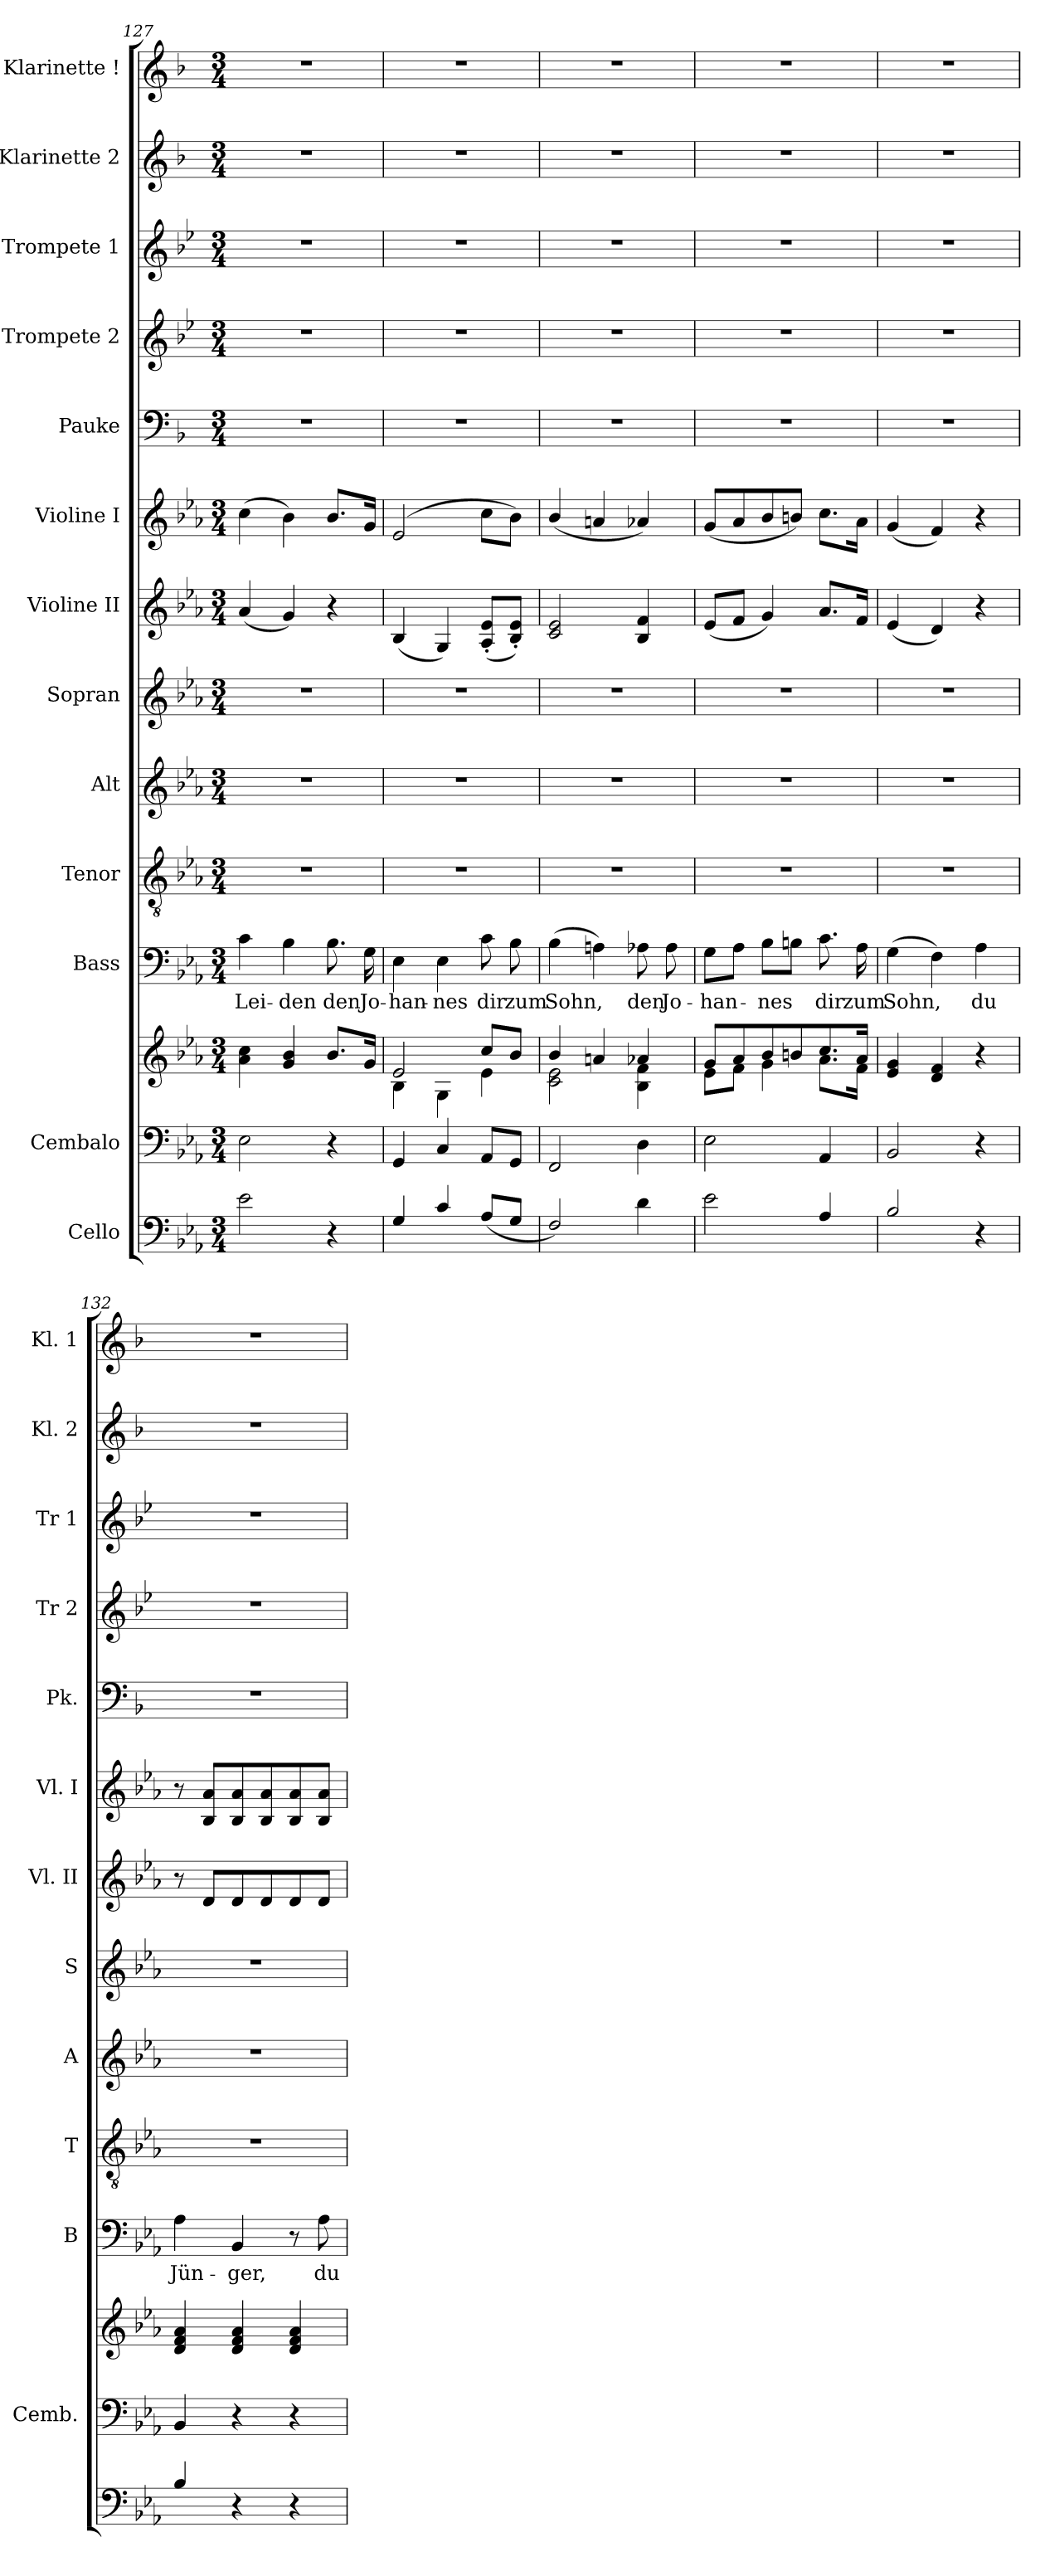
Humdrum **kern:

**kern	**kern	**kern	**kern	**text	**kern	**kern	**kern	**kern	**kern	**kern	**kern	**kern	**kern	**kern
*part13	*part12	*part12	*part11	*part11	*part10	*part9	*part8	*part7	*part6	*part5	*part4	*part3	*part2	*part1
*staff14	*staff13	*staff12	*staff11	*staff11	*staff10	*staff9	*staff8	*staff7	*staff6	*staff5	*staff4	*staff3	*staff2	*staff1
*I"Cello	*I"Cembalo	*	*I"Bass	*	*I"Tenor	*I"Alt	*I"Sopran	*I"Violine II	*I"Violine I	*I"Pauke	*I"Trompete 2	*I"Trompete 1	*I"Klarinette 2	*I"Klarinette !
*	*I'Cemb.	*	*I'B	*	*I'T	*I'A	*I'S	*I'Vl. II	*I'Vl. I	*I'Pk.	*I'Tr 2	*I'Tr 1	*I'Kl. 2	*I'Kl. 1
*clefF4	*clefF4	*clefG2	*clefF4	*	*clefGv2	*clefG2	*clefG2	*clefG2	*clefG2	*clefF4	*clefG2	*clefG2	*clefG2	*clefG2
*ITrd7c12	*	*	*	*	*	*	*	*	*	*ITrd1c2	*ITrd4c7	*ITrd4c7	*ITrd1c2	*ITrd1c2
*k[b-e-a-]	*k[b-e-a-]	*k[b-e-a-]	*k[b-e-a-]	*	*k[b-e-a-]	*k[b-e-a-]	*k[b-e-a-]	*k[b-e-a-]	*k[b-e-a-]	*k[b-e-a-]	*k[b-e-a-]	*k[b-e-a-]	*k[b-e-a-]	*k[b-e-a-]
*E-:	*E-:	*E-:	*E-:	*	*E-:	*E-:	*E-:	*E-:	*E-:	*E-:	*E-:	*E-:	*E-:	*E-:
*M3/4	*M3/4	*M3/4	*M3/4	*	*M3/4	*M3/4	*M3/4	*M3/4	*M3/4	*M3/4	*M3/4	*M3/4	*M3/4	*M3/4
=127	=127	=127	=127	=127	=127	=127	=127	=127	=127	=127	=127	=127	=127	=127
!	!	!	!	!LO:LY:b	!	!	!	!	!	!	!	!	!	!
2E-\	2E-\	4a-\ 4cc\	4c\	Lei-	2.r	2.r	2.r	(<4a-/	(>4cc\	2.r	2.r	2.r	2.r	2.r
!	!	!	!	!LO:LY:b	!	!	!	!	!	!	!	!	!	!
.	.	4g/ 4b-/	4B-\	-den	.	.	.	4g/)	4b-\)	.	.	.	.	.
!	!	!	!	!LO:LY:b	!	!	!	!	!	!	!	!	!	!
4r	4r	8.b-/L	8.B-\	den	.	.	.	4r	8.b-/L	.	.	.	.	.
!	!	!	!	!LO:LY:b	!	!	!	!	!	!	!	!	!	!
.	.	16g/Jk	16G\	Jo-	.	.	.	.	16g/Jk	.	.	.	.	.
=128	=128	=128	=128	=128	=128	=128	=128	=128	=128	=128	=128	=128	=128	=128
*	*	*^	*	*	*	*	*	*	*	*	*	*	*	*
!	!	!	!	!	!LO:LY:b	!	!	!	!	!	!	!	!	!	!
4GG/	4GG/	2e-/	4B-\	4E-\	-han-	2.r	2.r	2.r	(<4B-/	(2e-/	2.r	2.r	2.r	2.r	2.r
!	!	!	!	!	!LO:LY:b	!	!	!	!	!	!	!	!	!	!
4C/	4C/	.	4G\	4E-\	-nes	.	.	.	4G/)	.	.	.	.	.	.
!	!	!	!	!	!LO:LY:b	!	!	!	!	!	!	!	!	!	!
(<8AA-/L	8AA-/L	8cc/L	4e-\	8c\	dir	.	.	.	(<8A-/'< 8e-/'<L	8cc\L	.	.	.	.	.
!	!	!	!	!	!LO:LY:b	!	!	!	!	!	!	!	!	!	!
8GG/J	8GG/J	8b-/J	.	8B-\	zum	.	.	.	8B-/'< 8e-/'<J)	8b-\J)	.	.	.	.	.
=129	=129	=129	=129	=129	=129	=129	=129	=129	=129	=129	=129	=129	=129	=129	=129
!	!	!	!	!	!LO:LY:b	!	!	!	!	!	!	!	!	!	!
2FF/)	2FF/	4b-/	2c\ 2e-\	(>4B-\	Sohn,	2.r	2.r	2.r	2c/ 2e-/	(<4b-/	2.r	2.r	2.r	2.r	2.r
.	.	4an/	.	4An\)	.	.	.	.	.	4an/	.	.	.	.	.
!	!	!	!	!	!LO:LY:b	!	!	!	!	!	!	!	!	!	!
4D\	4D\	4a-X/	4B-\ 4f\	8A-X\	den	.	.	.	4B-/ 4f/	4a-X/)	.	.	.	.	.
!	!	!	!	!	!LO:LY:b	!	!	!	!	!	!	!	!	!	!
.	.	.	.	8A-\	Jo-	.	.	.	.	.	.	.	.	.	.
=130	=130	=130	=130	=130	=130	=130	=130	=130	=130	=130	=130	=130	=130	=130	=130
!	!	!	!	!	!LO:LY:b	!	!	!	!	!	!	!	!	!	!
2E-\	2E-\	8g/L	8e-\L	8G\L	-han-	2.r	2.r	2.r	(<8e-/L	(<8g/L	2.r	2.r	2.r	2.r	2.r
.	.	8a-/	8f\J	8A-\J	.	.	.	.	8f/J	8a-/	.	.	.	.	.
!	!	!	!	!	!LO:LY:b	!	!	!	!	!	!	!	!	!	!
.	.	8b-/	4g\	8B-\L	-nes	.	.	.	4g/)	8b-/	.	.	.	.	.
.	.	8bn/	.	8Bn\J	.	.	.	.	.	8bn/J)	.	.	.	.	.
!	!	!	!	!	!LO:LY:b	!	!	!	!	!	!	!	!	!	!
4AA-/	4AA-/	8.cc/	8.a-\L	8.c\	dir	.	.	.	8.a-/L	8.cc\L	.	.	.	.	.
!	!	!	!	!	!LO:LY:b	!	!	!	!	!	!	!	!	!	!
.	.	16a-/Jk	16f\Jk	16A-\	zum	.	.	.	16f/Jk	16a-\Jk	.	.	.	.	.
=131	=131	=131	=131	=131	=131	=131	=131	=131	=131	=131	=131	=131	=131	=131	=131
!	!	!	!	!	!LO:LY:b	!	!	!	!	!	!	!	!	!	!
*	*	*v	*v	*	*	*	*	*	*	*	*	*	*	*	*
2BB-/	2BB-/	4e-/ 4g/	(>4G\	Sohn,	2.r	2.r	2.r	(<4e-/	(<4g/	2.r	2.r	2.r	2.r	2.r
.	.	4d/ 4f/	4F\)	.	.	.	.	4d/)	4f/)	.	.	.	.	.
!	!	!	!	!LO:LY:b	!	!	!	!	!	!	!	!	!	!
4r	4r	4r	4A-\	du	.	.	.	4r	4r	.	.	.	.	.
!!LO:PB:g=z
=132	=132	=132	=132	=132	=132	=132	=132	=132	=132	=132	=132	=132	=132	=132
!	!	!	!	!LO:LY:b	!	!	!	!	!	!	!	!	!	!
4BB-/	4BB-/	4d/ 4f/ 4a-/	4A-\	Jün-	2.r	2.r	2.r	8r	8r	2.r	2.r	2.r	2.r	2.r
.	.	.	.	.	.	.	.	8d/L	8B-/ 8a-/L	.	.	.	.	.
!	!	!	!	!LO:LY:b	!	!	!	!	!	!	!	!	!	!
4r	4r	4d/ 4f/ 4a-/	4BB-/	-ger,	.	.	.	8d/	8B-/ 8a-/	.	.	.	.	.
.	.	.	.	.	.	.	.	8d/	8B-/ 8a-/	.	.	.	.	.
4r	4r	4d/ 4f/ 4a-/	8r	.	.	.	.	8d/	8B-/ 8a-/	.	.	.	.	.
!	!	!	!	!LO:LY:b	!	!	!	!	!	!	!	!	!	!
.	.	.	8A-\	du	.	.	.	8d/J	8B-/ 8a-/J	.	.	.	.	.
=	=	=	=	=	=	=	=	=	=	=	=	=	=	=
*-	*-	*-	*-	*-	*-	*-	*-	*-	*-	*-	*-	*-	*-	*-
